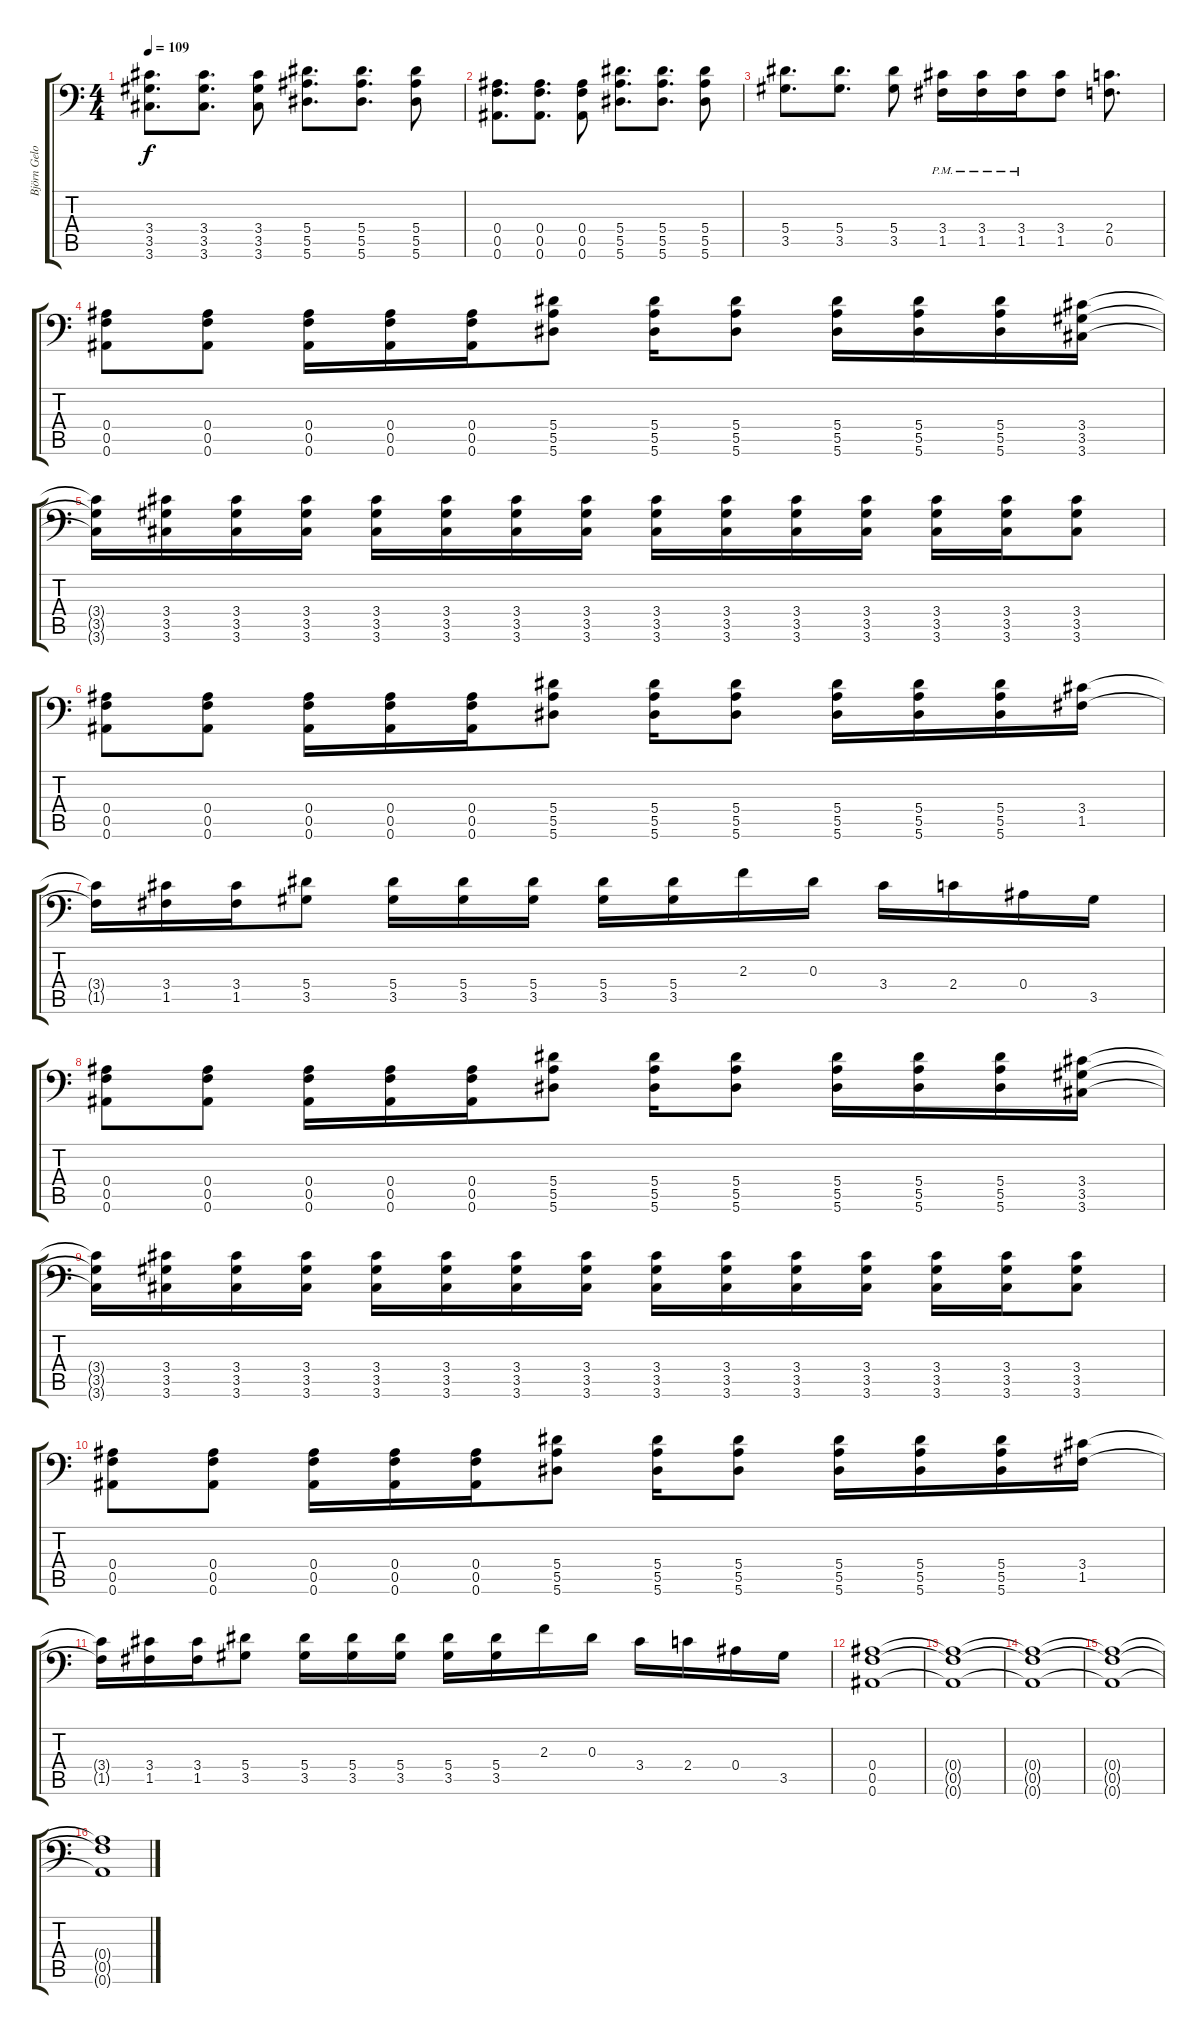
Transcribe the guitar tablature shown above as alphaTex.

\track ("Björn Gelotte" "Björn Gelo") {instrument acousticguitarsteel}
\staff {score tabs}
\tuning (C4 G3 Eb3 Bb2 F2 Bb1) {hide}
\ts (4 4)
\tempo 109
\clef f4
\ks c
(3.4 3.5 3.6).8{d dy f} (3.4 3.5 3.6).8{d} (3.4 3.5 3.6).8 (5.4 5.5 5.6).8{d} (5.4 5.5 5.6).8{d} (5.4 5.5 5.6).8 |
(0.4 0.5 0.6).8{d} (0.4 0.5 0.6).8{d} (0.4 0.5 0.6).8 (5.4 5.5 5.6).8{d} (5.4 5.5 5.6).8{d} (5.4 5.5 5.6).8 |
(5.4 3.5).8{d} (5.4 3.5).8{d} (5.4 3.5).8 (3.4{pm} 1.5{pm}).16 (3.4{pm} 1.5{pm}).16 (3.4{pm} 1.5{pm}).16 (3.4 1.5).8 (2.4 0.5).8{d} |
(0.4 0.5 0.6).8{balance 8 instrument distortionguitar} (0.4 0.5 0.6).8 (0.4 0.5 0.6).16 (0.4 0.5 0.6).16 (0.4 0.5 0.6).16 (5.4 5.5 5.6).8 (5.4 5.5 5.6).16 (5.4 5.5 5.6).8 (5.4 5.5 5.6).16 (5.4 5.5 5.6).16 (5.4 5.5 5.6).16 (3.4 3.5 3.6).16 |
(3.4{t} 3.5{t} 3.6{t}).16 (3.4 3.5 3.6).16 (3.4 3.5 3.6).16 (3.4 3.5 3.6).16 (3.4 3.5 3.6).16 (3.4 3.5 3.6).16 (3.4 3.5 3.6).16 (3.4 3.5 3.6).16 (3.4 3.5 3.6).16 (3.4 3.5 3.6).16 (3.4 3.5 3.6).16 (3.4 3.5 3.6).16 (3.4 3.5 3.6).16 (3.4 3.5 3.6).16 (3.4 3.5 3.6).8 |
(0.4 0.5 0.6).8 (0.4 0.5 0.6).8 (0.4 0.5 0.6).16 (0.4 0.5 0.6).16 (0.4 0.5 0.6).16 (5.4 5.5 5.6).8 (5.4 5.5 5.6).16 (5.4 5.5 5.6).8 (5.4 5.5 5.6).16 (5.4 5.5 5.6).16 (5.4 5.5 5.6).16 (3.4 1.5).16 |
(3.4{t} 1.5{t}).16 (3.4 1.5).16 (3.4 1.5).16 (5.4 3.5).8 (5.4 3.5).16 (5.4 3.5).16 (5.4 3.5).16 (5.4 3.5).16 (5.4 3.5).16 2.3.16{balance 16} 0.3.16 3.4.16 2.4.16 0.4.16 3.5.16 |
(0.4 0.5 0.6).8{balance 8} (0.4 0.5 0.6).8 (0.4 0.5 0.6).16 (0.4 0.5 0.6).16 (0.4 0.5 0.6).16 (5.4 5.5 5.6).8 (5.4 5.5 5.6).16 (5.4 5.5 5.6).8 (5.4 5.5 5.6).16 (5.4 5.5 5.6).16 (5.4 5.5 5.6).16 (3.4 3.5 3.6).16 |
(3.4{t} 3.5{t} 3.6{t}).16 (3.4 3.5 3.6).16 (3.4 3.5 3.6).16 (3.4 3.5 3.6).16 (3.4 3.5 3.6).16 (3.4 3.5 3.6).16 (3.4 3.5 3.6).16 (3.4 3.5 3.6).16 (3.4 3.5 3.6).16 (3.4 3.5 3.6).16 (3.4 3.5 3.6).16 (3.4 3.5 3.6).16 (3.4 3.5 3.6).16 (3.4 3.5 3.6).16 (3.4 3.5 3.6).8 |
(0.4 0.5 0.6).8 (0.4 0.5 0.6).8 (0.4 0.5 0.6).16 (0.4 0.5 0.6).16 (0.4 0.5 0.6).16 (5.4 5.5 5.6).8 (5.4 5.5 5.6).16 (5.4 5.5 5.6).8 (5.4 5.5 5.6).16 (5.4 5.5 5.6).16 (5.4 5.5 5.6).16 (3.4 1.5).16 |
(3.4{t} 1.5{t}).16 (3.4 1.5).16 (3.4 1.5).16 (5.4 3.5).8 (5.4 3.5).16 (5.4 3.5).16 (5.4 3.5).16 (5.4 3.5).16 (5.4 3.5).16 2.3.16{balance 16} 0.3.16 3.4.16 2.4.16 0.4.16 3.5.16 |
(0.4 0.5 0.6).1{balance 8} |
(0.4{t} 0.5{t} 0.6{t}).1{volume 0} |
(0.4{t} 0.5{t} 0.6{t}).1 |
(0.4{t} 0.5{t} 0.6{t}).1 |
(0.4{t} 0.5{t} 0.6{t}).1
